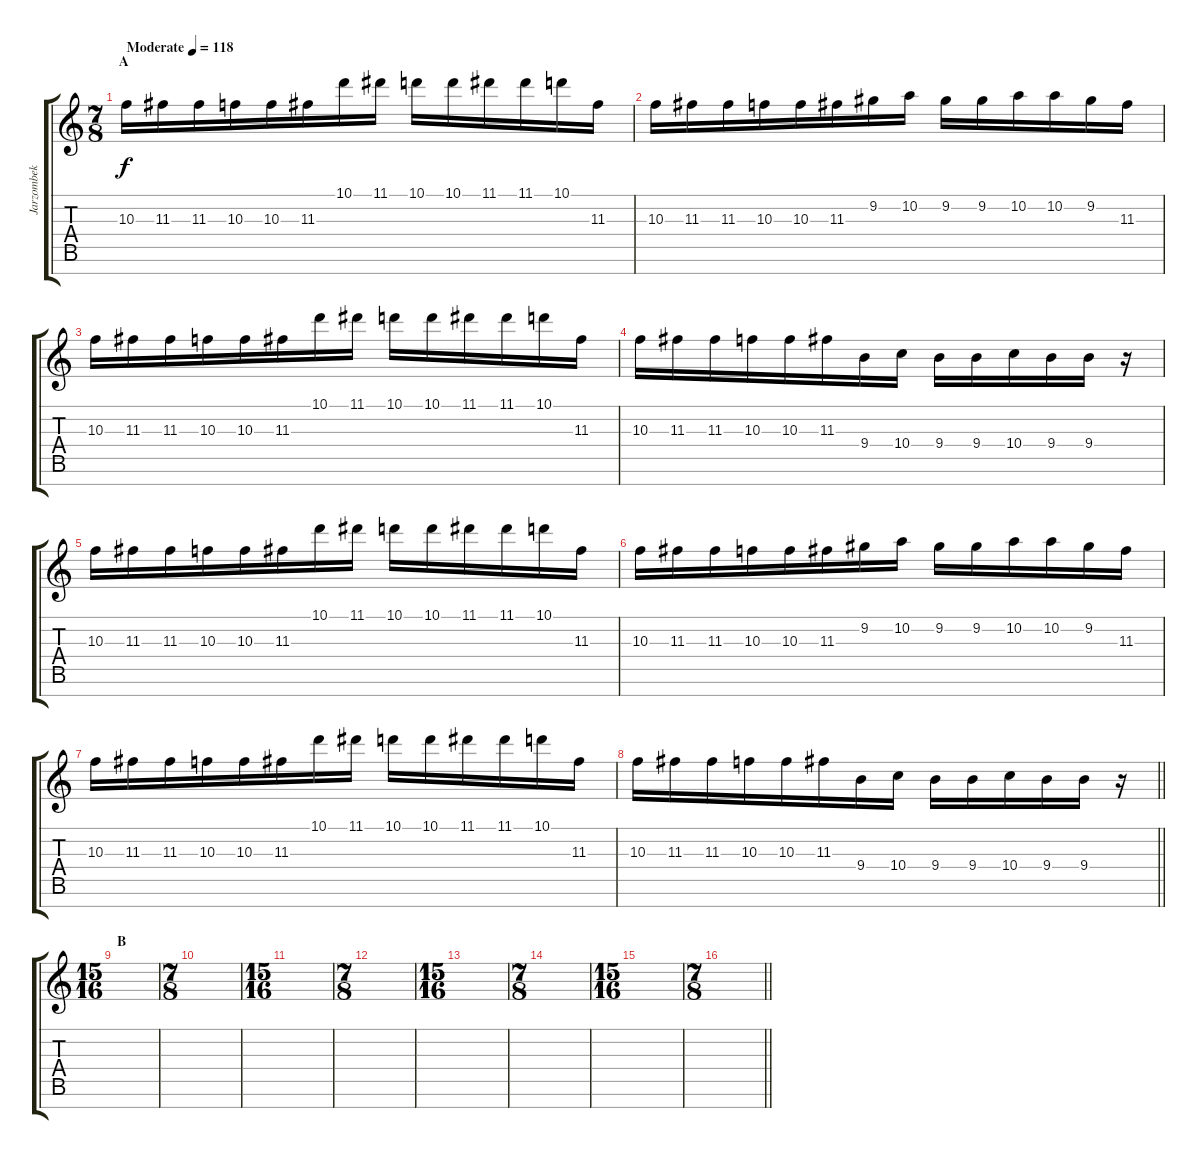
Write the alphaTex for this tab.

\track ("Jarzombek - Lead Guitar M-1" "Jarzombek ") {instrument overdrivenguitar}
\staff {score tabs}
\tuning (E4 B3 G3 D3 A2 E2 B1) {hide}
\ts (7 8)
\section ("" "A")
\tempo (118 "Moderate")
\clef g2
\ks c
10.3.16{dy f instrument overdrivenguitar} 11.3.16 11.3.16 10.3.16 10.3.16 11.3.16 10.1.16 11.1.16 10.1.16 10.1.16 11.1.16 11.1.16 10.1.16 11.3.16 |
10.3.16 11.3.16 11.3.16 10.3.16 10.3.16 11.3.16 9.2.16 10.2.16 9.2.16 9.2.16 10.2.16 10.2.16 9.2.16 11.3.16 |
10.3.16 11.3.16 11.3.16 10.3.16 10.3.16 11.3.16 10.1.16 11.1.16 10.1.16 10.1.16 11.1.16 11.1.16 10.1.16 11.3.16 |
10.3.16 11.3.16 11.3.16 10.3.16 10.3.16 11.3.16 9.4.16 10.4.16 9.4.16 9.4.16 10.4.16 9.4.16 9.4.16 r.16 |
10.3.16 11.3.16 11.3.16 10.3.16 10.3.16 11.3.16 10.1.16 11.1.16 10.1.16 10.1.16 11.1.16 11.1.16 10.1.16 11.3.16 |
10.3.16 11.3.16 11.3.16 10.3.16 10.3.16 11.3.16 9.2.16 10.2.16 9.2.16 9.2.16 10.2.16 10.2.16 9.2.16 11.3.16 |
10.3.16 11.3.16 11.3.16 10.3.16 10.3.16 11.3.16 10.1.16 11.1.16 10.1.16 10.1.16 11.1.16 11.1.16 10.1.16 11.3.16 |
\barLineRight lightlight
10.3.16 11.3.16 11.3.16 10.3.16 10.3.16 11.3.16 9.4.16 10.4.16 9.4.16 9.4.16 10.4.16 9.4.16 9.4.16 r.16 |
\ts (15 16)
\section ("" "B")
|
\ts (7 8)
|
\ts (15 16)
|
\ts (7 8)
|
\ts (15 16)
|
\ts (7 8)
|
\ts (15 16)
|
\ts (7 8)
\barLineRight lightlight
